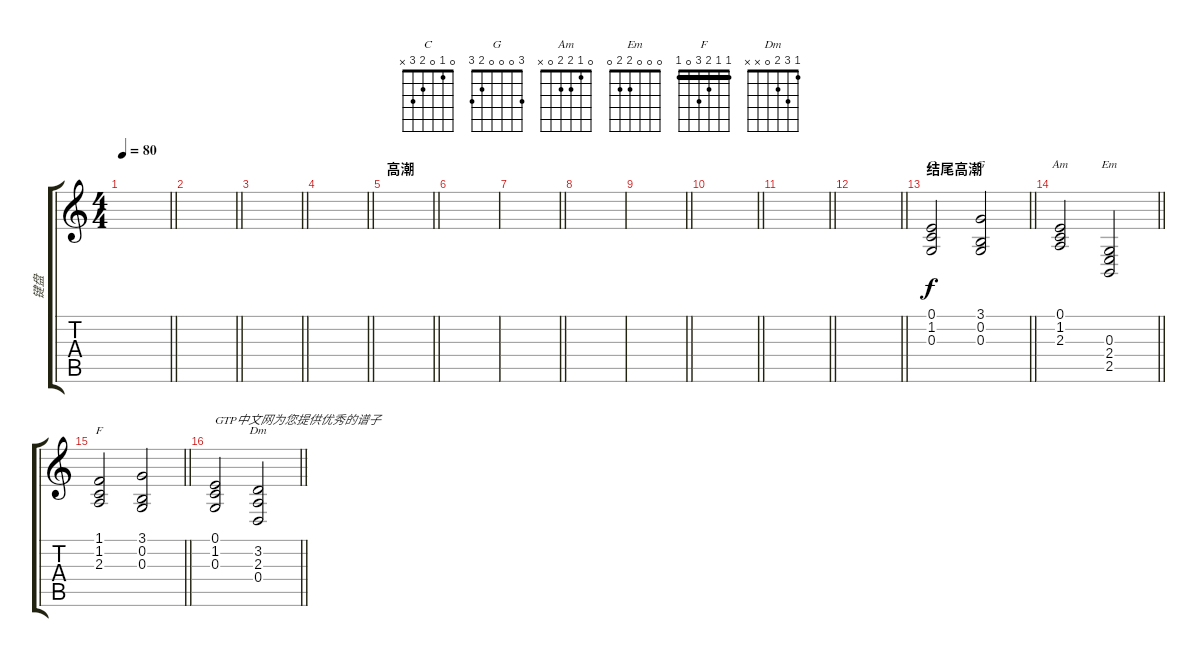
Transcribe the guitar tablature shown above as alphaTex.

\track ("键盘 " "键盘 ") {instrument stringensemble2}
\staff {score tabs}
\tuning (E4 B3 G3 D3 A2 E2) {hide}
\chord ("C" 0 1 0 2 3 x)
\chord ("G" 3 0 0 0 2 3)
\chord ("Am" 0 1 2 2 0 x)
\chord ("Em" 0 0 0 2 2 0)
\chord ("F" 1 1 2 3 0 1) {barre 1}
\chord ("Dm" 1 3 2 0 x x)
\ts (4 4)
\tempo 80
\clef g2
\barLineRight lightlight
\ks c
|
\barLineRight lightlight
|
\barLineRight lightlight
|
\barLineRight lightlight
|
\section ("" "高潮")
\barLineRight lightlight
|
|
\barLineRight lightlight
|
|
\barLineRight lightlight
|
\barLineRight lightlight
|
\barLineRight lightlight
|
\barLineRight lightlight
|
\section ("" "结尾高潮")
\barLineRight lightlight
(0.1 1.2 0.3).2{ch "C"} (3.1 0.2 0.3).2{ch "G"} |
\barLineRight lightlight
(0.1 1.2 2.3).2{ch "Am"} (0.3 2.4 2.5).2{ch "Em"} |
\barLineRight lightlight
(1.1 1.2 2.3).2{ch "F"} (3.1 0.2 0.3).2 |
\barLineRight lightlight
(0.1 1.2 0.3).2{txt "GTP中文网为您提供优秀的谱子"} (3.2 2.3 0.4).2{ch "Dm"}
